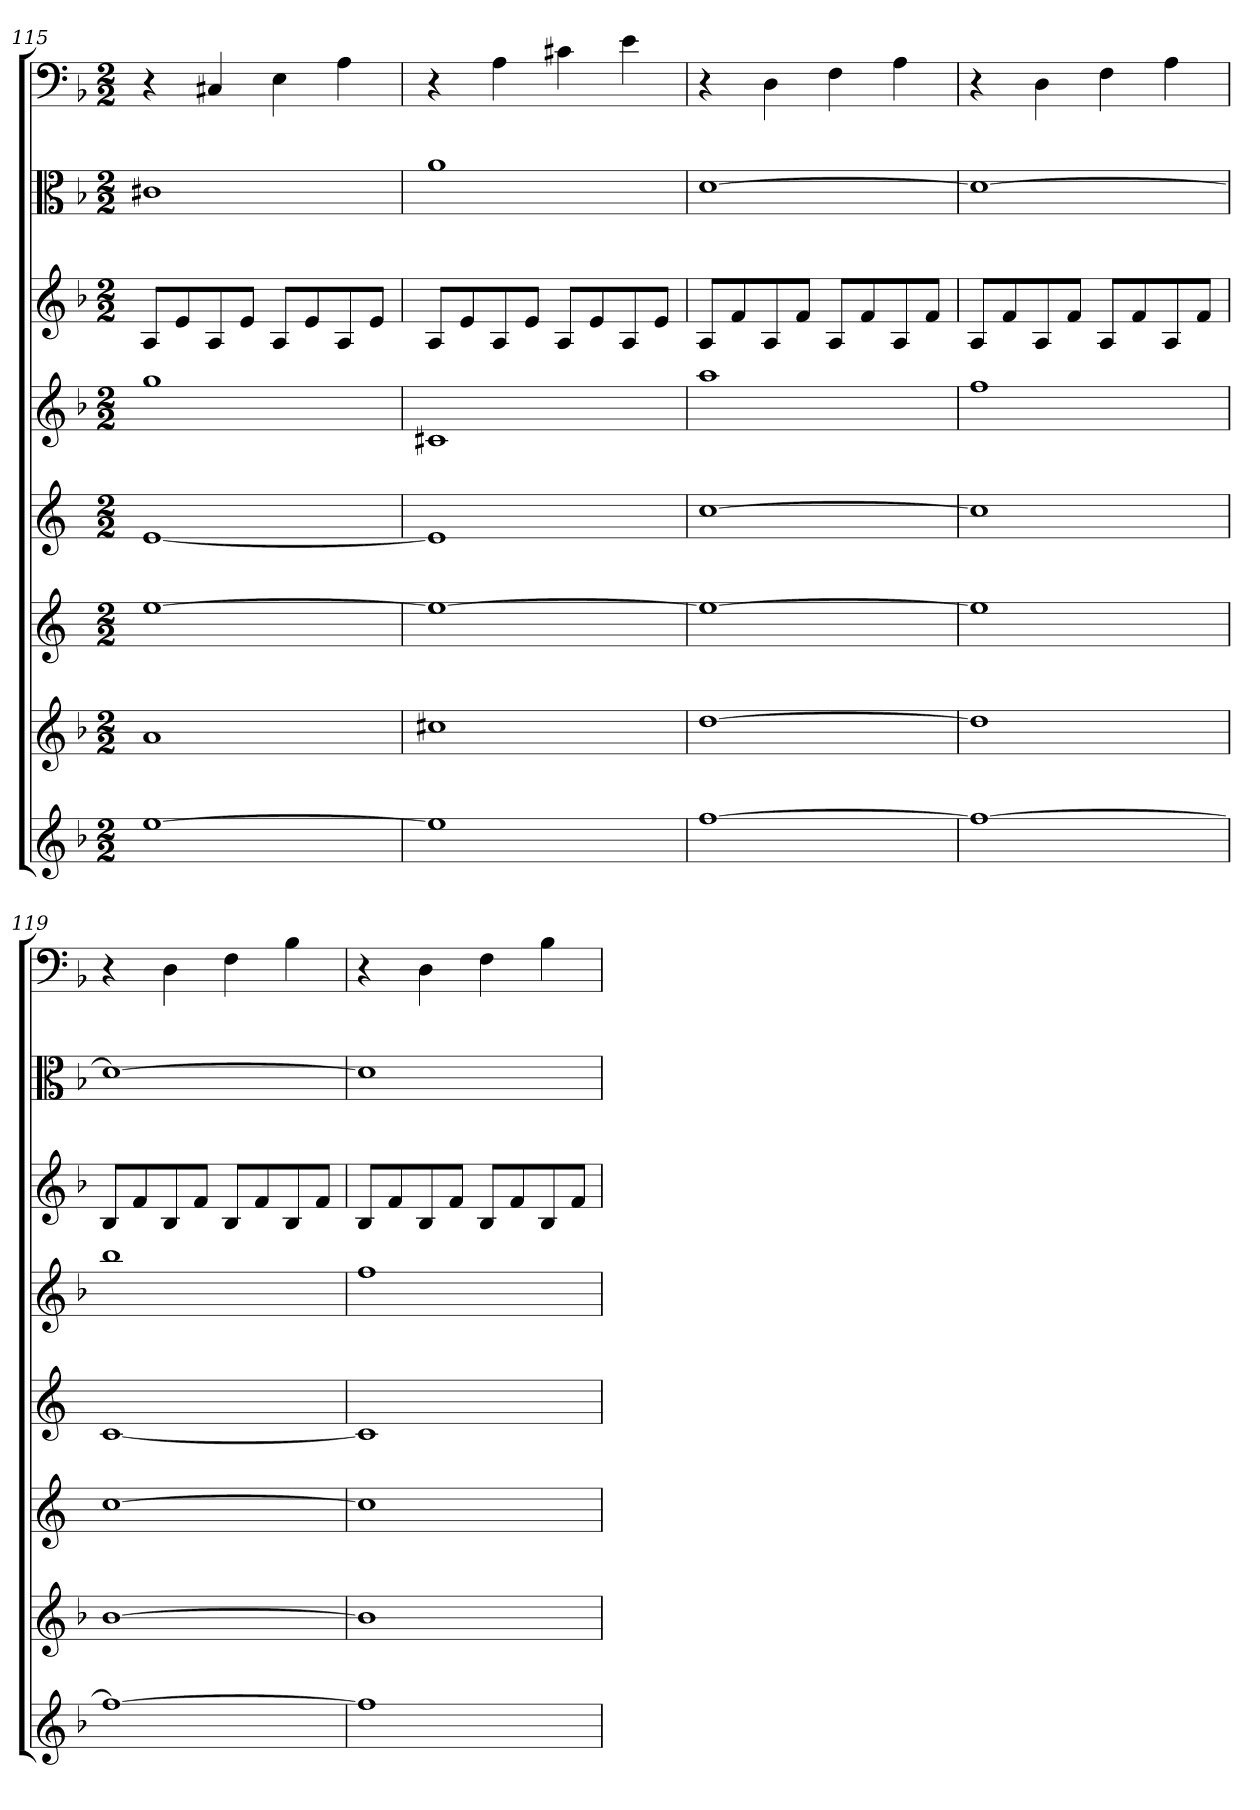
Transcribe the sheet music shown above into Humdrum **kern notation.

**kern	**kern	**kern	**kern	**kern	**kern	**kern	**kern
*part8	*part7	*part6	*part5	*part4	*part3	*part2	*part1
*staff8	*staff7	*staff6	*staff5	*staff4	*staff3	*staff2	*staff1
*	*	*	*	*	*	*clefC3	*clefF4
*k[b-]	*k[b-]	*k[]	*k[]	*k[b-]	*k[b-]	*k[b-]	*k[b-]
*F:	*F:	*	*	*F:	*F:	*F:	*F:
*M2/2	*M2/2	*M2/2	*M2/2	*M2/2	*M2/2	*M2/2	*M2/2
=115	=115	=115	=115	=115	=115	=115	=115
[1ee	1a	[1ee	[1e	1gg	8AL	1c#X	4r
.	.	.	.	.	8e	.	.
.	.	.	.	.	8A	.	4C#X
.	.	.	.	.	8eJ	.	.
.	.	.	.	.	8AL	.	4E
.	.	.	.	.	8e	.	.
.	.	.	.	.	8A	.	4A
.	.	.	.	.	8eJ	.	.
=116	=116	=116	=116	=116	=116	=116	=116
1ee]	1cc#X	1ee_	1e]	1c#X	8AL	1a	4r
.	.	.	.	.	8e	.	.
.	.	.	.	.	8A	.	4A
.	.	.	.	.	8eJ	.	.
.	.	.	.	.	8AL	.	4c#X
.	.	.	.	.	8e	.	.
.	.	.	.	.	8A	.	4e
.	.	.	.	.	8eJ	.	.
=117	=117	=117	=117	=117	=117	=117	=117
[1ff	[1dd	1ee_	[1cc	1aa	8AL	[1d	4r
.	.	.	.	.	8f	.	.
.	.	.	.	.	8A	.	4D
.	.	.	.	.	8fJ	.	.
.	.	.	.	.	8AL	.	4F
.	.	.	.	.	8f	.	.
.	.	.	.	.	8A	.	4A
.	.	.	.	.	8fJ	.	.
=118	=118	=118	=118	=118	=118	=118	=118
1ff_	1dd]	1ee]	1cc]	1ff	8AL	1d_	4r
.	.	.	.	.	8f	.	.
.	.	.	.	.	8A	.	4D
.	.	.	.	.	8fJ	.	.
.	.	.	.	.	8AL	.	4F
.	.	.	.	.	8f	.	.
.	.	.	.	.	8A	.	4A
.	.	.	.	.	8fJ	.	.
=119	=119	=119	=119	=119	=119	=119	=119
1ff_	[1b-	[1cc	[1c	1bb-	8B-L	1d_	4r
.	.	.	.	.	8f	.	.
.	.	.	.	.	8B-	.	4D
.	.	.	.	.	8fJ	.	.
.	.	.	.	.	8B-L	.	4F
.	.	.	.	.	8f	.	.
.	.	.	.	.	8B-	.	4B-
.	.	.	.	.	8fJ	.	.
=120	=120	=120	=120	=120	=120	=120	=120
1ff]	1b-]	1cc]	1c]	1ff	8B-L	1d]	4r
.	.	.	.	.	8f	.	.
.	.	.	.	.	8B-	.	4D
.	.	.	.	.	8fJ	.	.
.	.	.	.	.	8B-L	.	4F
.	.	.	.	.	8f	.	.
.	.	.	.	.	8B-	.	4B-
.	.	.	.	.	8fJ	.	.
=	=	=	=	=	=	=	=
*-	*-	*-	*-	*-	*-	*-	*-
